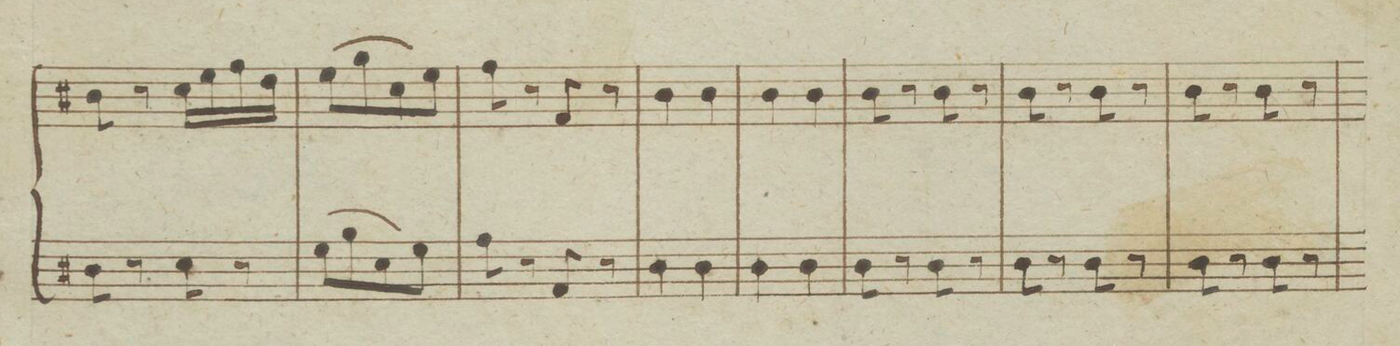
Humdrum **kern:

**kern
*I"Violon e Violoncello
*clefF4
*k[f#]
*met(c)
*M2/4
8D#X\
8r
8E\
8r
=117
(8G\L
8B\
8E\
8G\J)
=118
8A\
8r
8AA/
8r
=119
4D\
4D\
=120
4D\
4D\
=121
8D\
8r
8D\
8r
=122
8D\
8r
8D\
8r
=123
8D\
8r
8D\
8r
=124
*-
